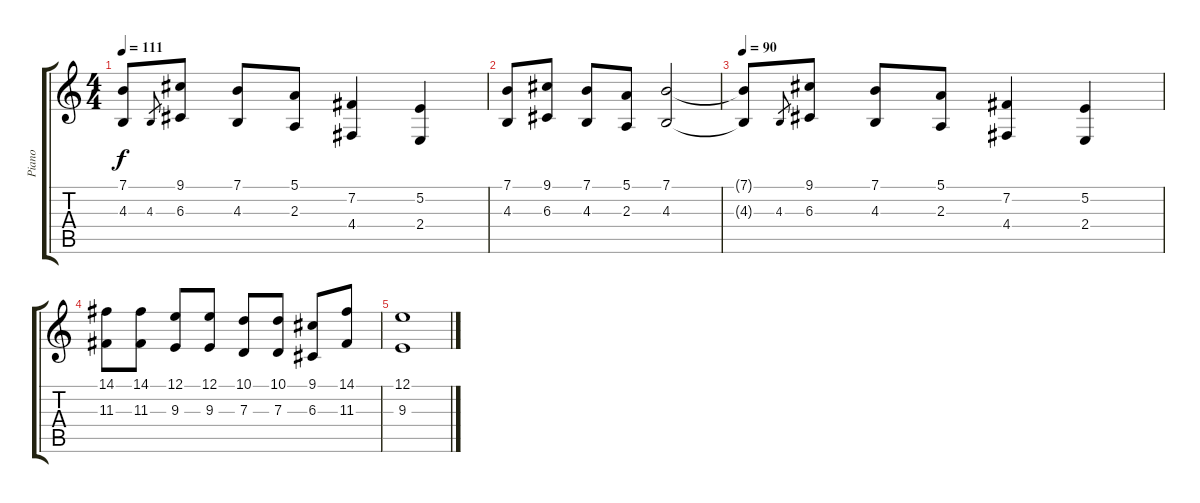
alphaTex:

\track ("Piano" "Piano") {instrument acousticgrandpiano}
\staff {score tabs}
\tuning (E4 B3 G3 D3 A2 E2) {hide}
\ts (4 4)
\tempo 111
\clef g2
\ks c
(7.1{t} 4.3{t}).8{dy f} 4.3.8{gr} (9.1 6.3).8 (7.1 4.3).8 (5.1 2.3).8 (7.2 4.4).4 (5.2 2.4).4 |
(7.1 4.3).8 (9.1 6.3).8 (7.1 4.3).8 (5.1 2.3).8 (7.1 4.3).2 |
\tempo 90
(7.1{t} 4.3{t}).8 4.3.8{gr} (9.1 6.3).8 (7.1 4.3).8 (5.1 2.3).8 (7.2 4.4).4 (5.2 2.4).4 |
(14.1 11.3).8 (14.1 11.3).8 (12.1 9.3).8 (12.1 9.3).8 (10.1 7.3).8 (10.1 7.3).8 (9.1 6.3).8 (14.1 11.3).8 |
(12.1 9.3).1
